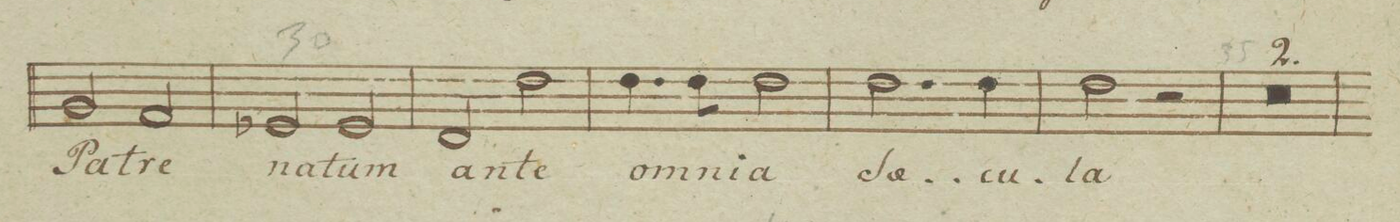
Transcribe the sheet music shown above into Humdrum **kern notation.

**kern	**text	**dynam
*I"Basso	*	*
*clefF4	*	*
*k[b-e-a-]	*	*
*met(c)	*	*
*M4/4	*	*
2BB-/	Pa-	.
2AA-/	-tre	.
=30	=30	=30
2GG-X/	na-	.
2GG-/	-tum	.
=31	=31	=31
2FF/	an-	.
2F\	-te	.
=32	=32	=32
4.F\	o-	.
*8\right	*	*
8F\	-mni-	.
2F\	-a	.
=33	=33	=33
2.F\	Sae-	.
4F\	-cu-	.
=34	=34	=34
2F\	la	.
2r	.	.
=35	=35	=35
0r	.	.
=36	=36	=36
=37	=37	=37
*-	*-	*-
